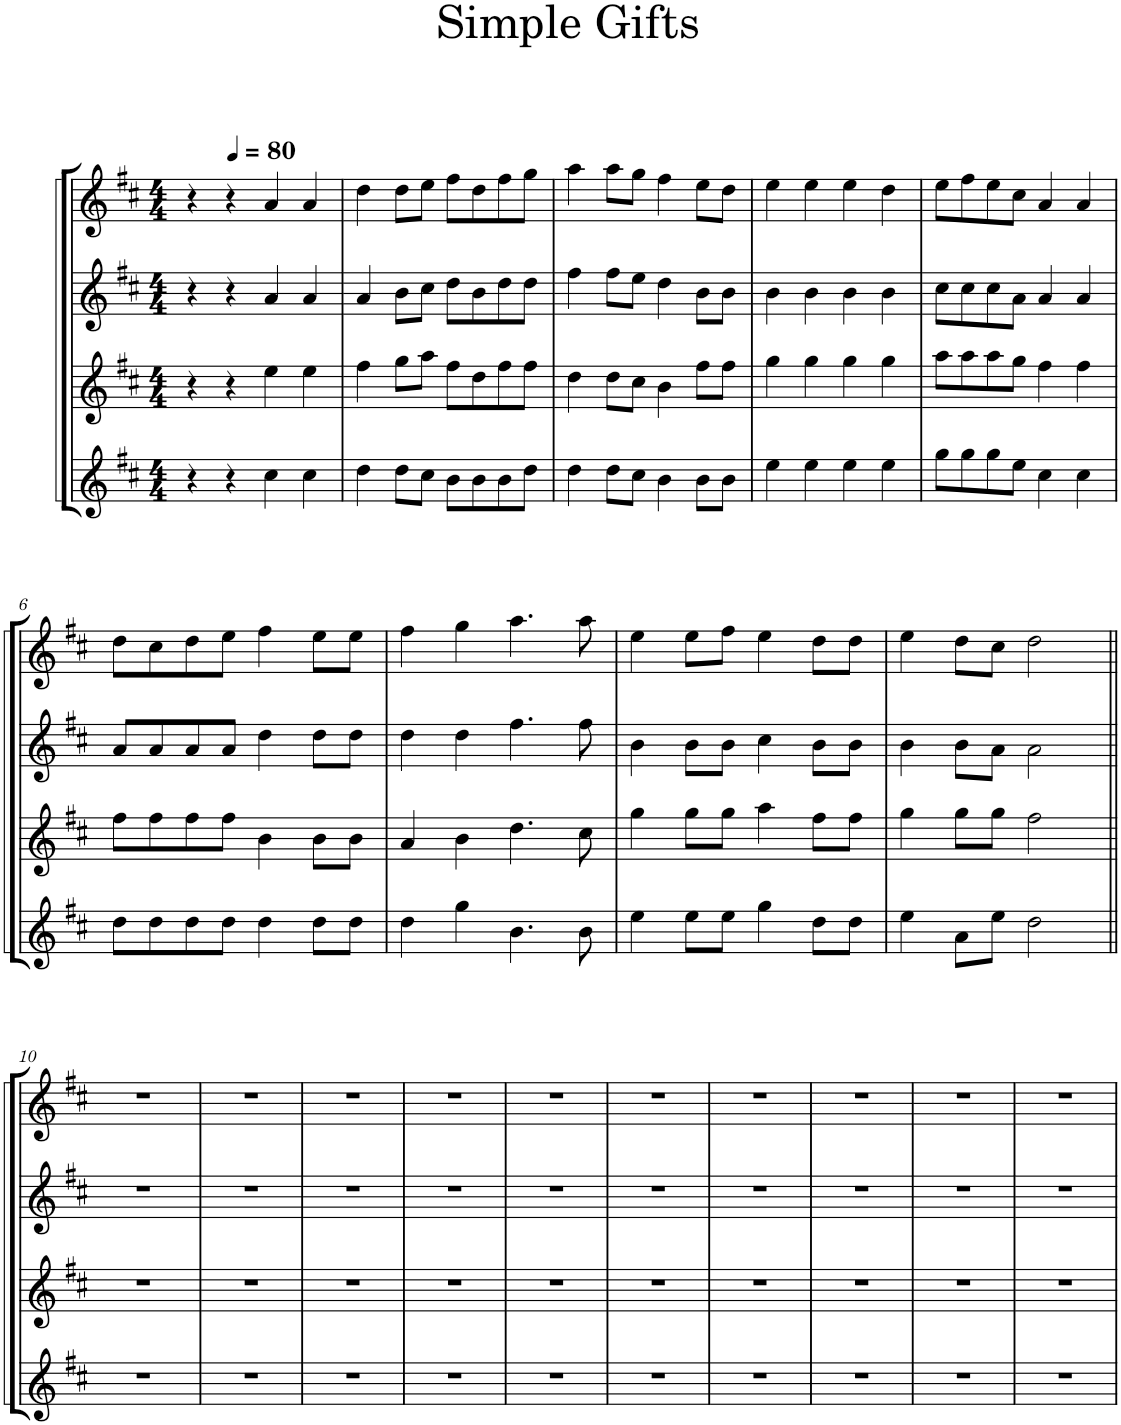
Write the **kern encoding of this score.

**kern	**kern	**kern	**kern
*part4	*part3	*part2	*part1
*staff4	*staff3	*staff2	*staff1
*I"Oboe 4	*I"Oboe 3	*I"Oboe 2	*I"Oboe 1
*I'Ob	*I'Ob	*I'Ob	*I'Ob
*clefG2	*clefG2	*clefG2	*clefG2
*k[f#c#]	*k[f#c#]	*k[f#c#]	*k[f#c#]
*M4/4	*M4/4	*M4/4	*M4/4
=1	=1	=1	=1
4r	4r	4r	4r
4r	4r	4r	4r
*	*	*	*MM80
4cc#\	4ee\	4a/	4a/
4cc#\	4ee\	4a/	4a/
=2	=2	=2	=2
4dd\	4ff#\	4a/	4dd\
8dd\L	8gg\L	8b\L	8dd\L
8cc#\J	8aa\J	8cc#\J	8ee\J
8b\L	8ff#\L	8dd\L	8ff#\L
8b\	8dd\	8b\	8dd\
8b\	8ff#\	8dd\	8ff#\
8dd\J	8ff#\J	8dd\J	8gg\J
=3	=3	=3	=3
4dd\	4dd\	4ff#\	4aa\
8dd\L	8dd\L	8ff#\L	8aa\L
8cc#\J	8cc#\J	8ee\J	8gg\J
4b\	4b\	4dd\	4ff#\
8b\L	8ff#\L	8b\L	8ee\L
8b\J	8ff#\J	8b\J	8dd\J
=4	=4	=4	=4
4ee\	4gg\	4b\	4ee\
4ee\	4gg\	4b\	4ee\
4ee\	4gg\	4b\	4ee\
4ee\	4gg\	4b\	4dd\
=5	=5	=5	=5
8gg\L	8aa\L	8cc#\L	8ee\L
8gg\	8aa\	8cc#\	8ff#\
8gg\	8aa\	8cc#\	8ee\
8ee\J	8gg\J	8a\J	8cc#\J
4cc#\	4ff#\	4a/	4a/
4cc#\	4ff#\	4a/	4a/
!!LO:LB:g=z
=6	=6	=6	=6
8dd\L	8ff#\L	8a/L	8dd\L
8dd\	8ff#\	8a/	8cc#\
8dd\	8ff#\	8a/	8dd\
8dd\J	8ff#\J	8a/J	8ee\J
4dd\	4b\	4dd\	4ff#\
8dd\L	8b\L	8dd\L	8ee\L
8dd\J	8b\J	8dd\J	8ee\J
=7	=7	=7	=7
4dd\	4a/	4dd\	4ff#\
4gg\	4b\	4dd\	4gg\
4.b\	4.dd\	4.ff#\	4.aa\
8b\	8cc#\	8ff#\	8aa\
=8	=8	=8	=8
4ee\	4gg\	4b\	4ee\
8ee\L	8gg\L	8b\L	8ee\L
8ee\J	8gg\J	8b\J	8ff#\J
4gg\	4aa\	4cc#\	4ee\
8dd\L	8ff#\L	8b\L	8dd\L
8dd\J	8ff#\J	8b\J	8dd\J
=9	=9	=9	=9
4ee\	4gg\	4b\	4ee\
8a\L	8gg\L	8b\L	8dd\L
8ee\J	8gg\J	8a\J	8cc#\J
2dd\	2ff#\	2a\	2dd\
!!LO:LB:g=z
=10||	=10||	=10||	=10||
1r	1r	1r	1r
=11	=11	=11	=11
1r	1r	1r	1r
=12	=12	=12	=12
1r	1r	1r	1r
=13	=13	=13	=13
1r	1r	1r	1r
=14	=14	=14	=14
1r	1r	1r	1r
=15	=15	=15	=15
1r	1r	1r	1r
=16	=16	=16	=16
1r	1r	1r	1r
=17	=17	=17	=17
1r	1r	1r	1r
=18	=18	=18	=18
1r	1r	1r	1r
=19	=19	=19	=19
1r	1r	1r	1r
=	=	=	=
*-	*-	*-	*-
